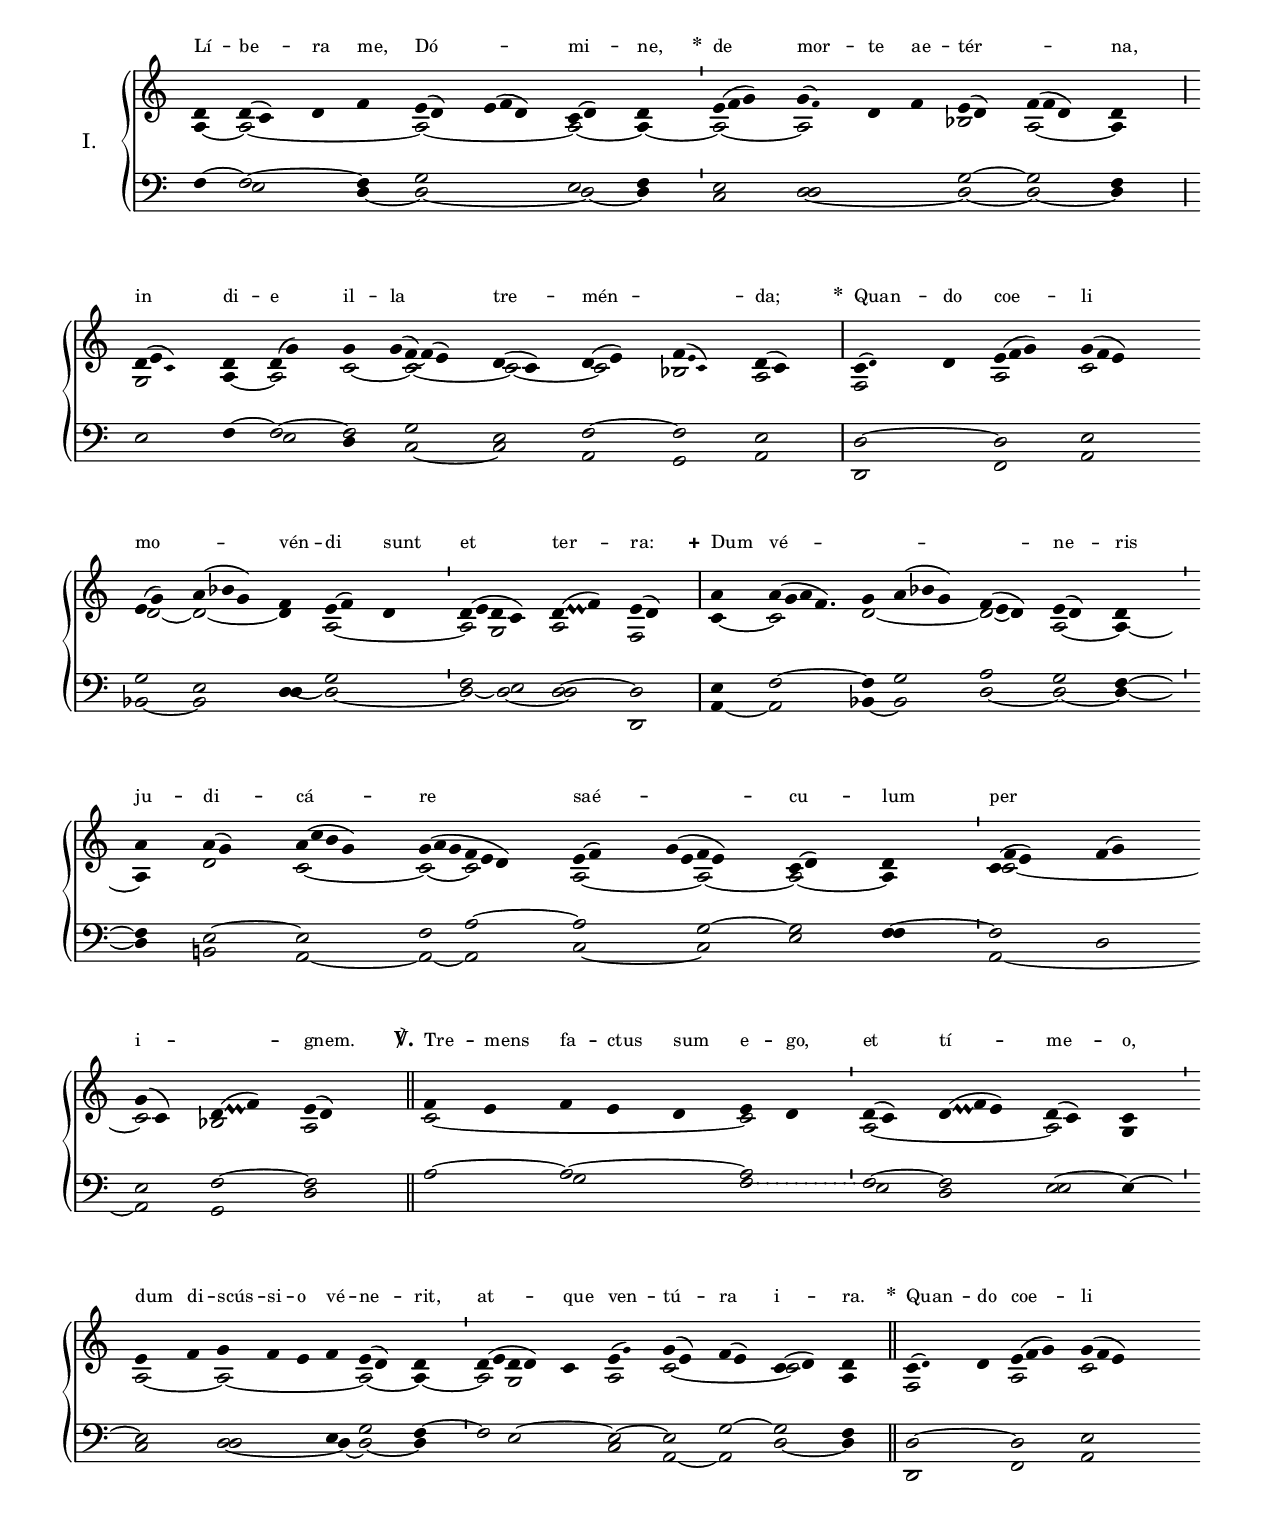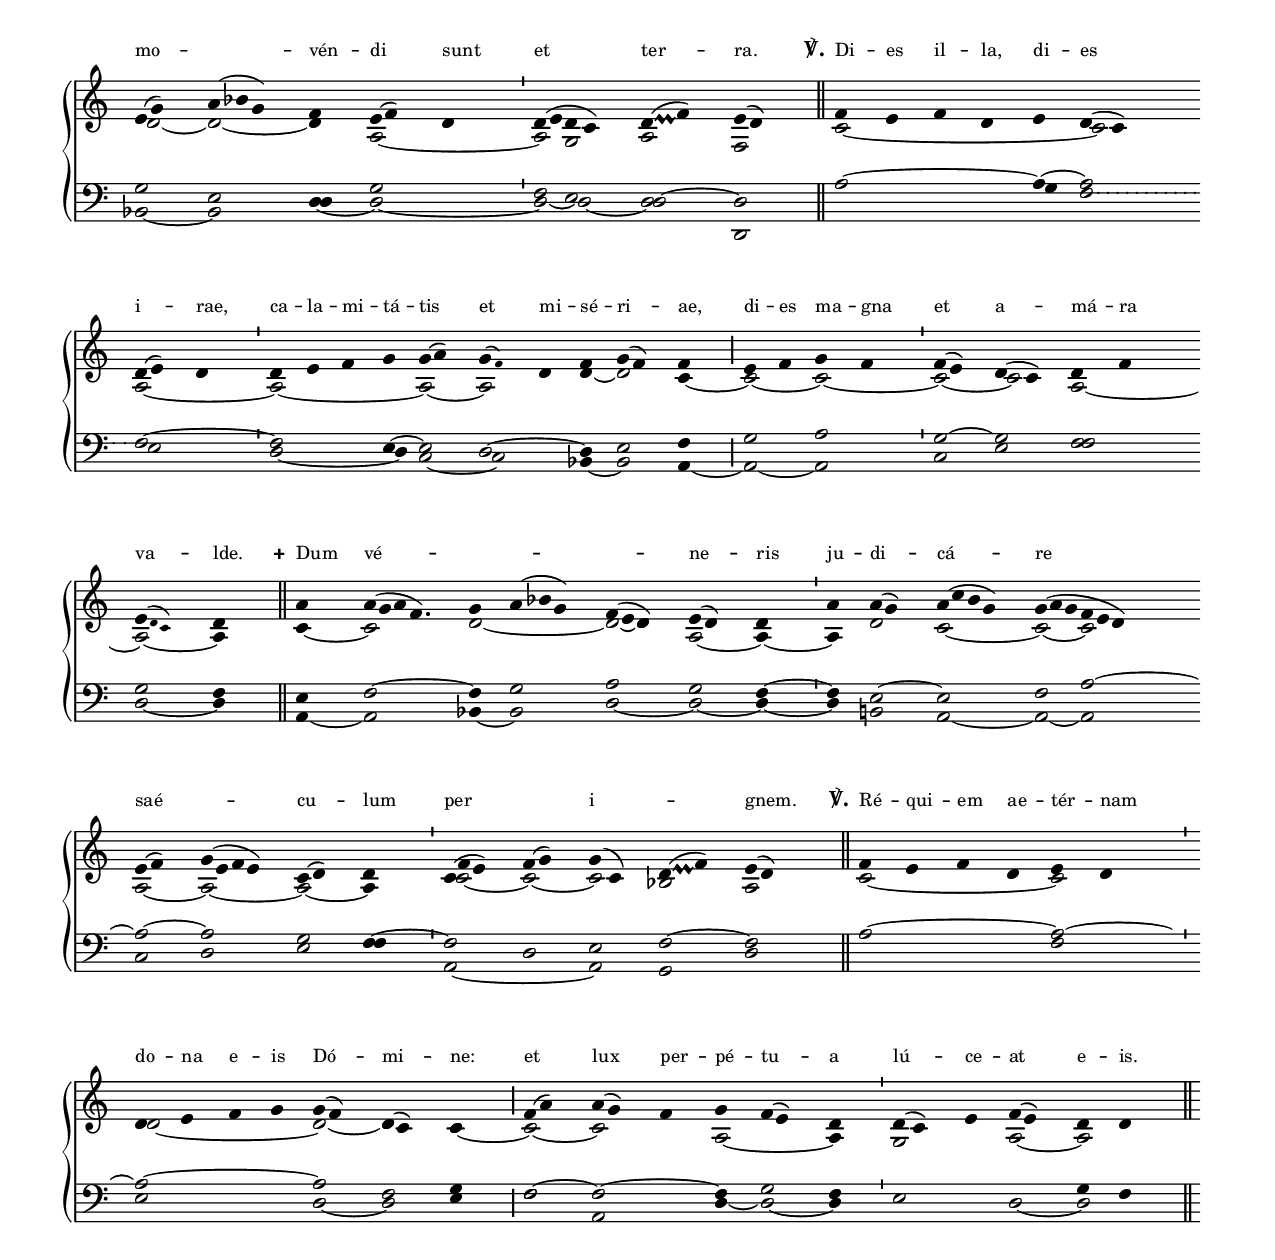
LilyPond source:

\version "2.22.0"
\include "gregorian.ly"
\include "noh2.ily"

%Proofed 3/15

global = {
  \cadenzaOn
  \override Glissando #'thickness = #2.0
  \set tieWaitForNote = ##t
}

chantText = \lyricmode {
	Lí -- be -- ra me, Dó -- _ mi -- ne, \set stanza = "*"
 de mor -- te ae -- tér -- _ na, in di -- e il -- la tre -- mén -- _ da; \set stanza = "*"
 Quan -- do coe -- li mo -- _ vén -- di sunt et ter -- ra: \set stanza = "+"
 Dum vé -- _ _ _ ne -- ris ju -- di -- cá -- re saé -- _ cu -- lum per _ i -- _ gnem. \set stanza = "℣."
 Tre -- mens fa -- ctus sum e -- go, et tí -- me -- o, dum di -- scús -- si -- o vé -- ne -- rit, at -- que ven -- tú -- ra i -- ra. \set stanza = "*"
 Quan -- do coe -- li mo -- _ vén -- di sunt et ter -- ra. \set stanza = "℣."
 Di -- es il -- la, di -- es i -- rae, ca -- la -- mi -- tá -- tis et mi -- sé -- ri -- ae, di -- es ma -- gna et a -- má -- ra va -- lde. \set stanza = "+"
 Dum vé -- _ _ _ ne -- ris ju -- di -- cá -- re saé -- _ cu -- lum per _ i -- _ gnem. \set stanza = "℣."
 Ré -- qui -- em ae -- tér -- nam do -- na e -- is Dó -- mi -- ne: et lux per -- pé -- tu -- a lú -- ce -- at e -- is. 
}

chantMusic = {
  \tieDown
	\key c \major
d'4 d'4( c'4) d'4 
f'4 
e'4( d'4) e'4( f'4 d'4) c'4( d'4) d'4 
\divisioMinima
e'4( f'4 g'4) 
g'4( \once \tweak #'font-size #-4 f'4) d'4 
f'4 e'4( d'4) f'4( f'4 d'4) d'4 
\bar "" \break

\divisioMaior
d'4( e'4 \once \tweak #'font-size #-4 c'4) 
d'4 d'4( g'4) 
g'4 g'4( f'4)~ f'4( e'4) 
d'4( c'4) d'4( e'4) f'4( \once \tweak #'font-size #-4 e'4 \once \tweak #'font-size #-4 c'4) d'4( c'4) 
\divisioMaxima
c'4( \once \tweak #'font-size #-4 d'4) d'4 
e'4( f'4 g'4) g'4( f'4 e'4) 
\bar "" \break

e'4( g'4) a'4( bes'4 g'4) f'4 e'4( f'4) 
d'4 
\divisioMinima
d'4( e'4 d'4 c'4) 
d'4( \quil e'4 f'4) e'4( d'4) 
\divisioMaxima
a'4 
a'4( g'4 a'4 f'4.) g'4 a'4( bes'4 g'4) f'4( e'4 d'4) e'4( d'4) d'4 
\bar "" \break

\divisioMinima
a'4 a'4( g'4) a'4( c''4 b'4 g'4) g'4( a'4 g'4 f'4 e'4 d'4) 
e'4( f'4) g'4( e'4 f'4 e'4) c'4( d'4) d'4 
\divisioMinima
c'4( f'4 e'4) f'4( g'4) 
\bar "" \break

g'4( c'4) d'4( \quil e'4 f'4) e'4( d'4) 
\finalis
f'4 e'4 
f'4 e'4 
d'4 
e'4 d'4 
\divisioMinima
d'4( c'4) 
d'4( \quil e'4 f'4 e'4) d'4( c'4) c'4 
\divisioMinima
\bar "" \break

e'4 
f'4 g'4 f'4 e'4 
f'4 e'4( d'4) d'4 
\divisioMinima
d'4( e'4 d'4 d'4) c'4 
e'4( \once \tweak #'font-size #-4 g'4) g'4( e'4) f'4( e'4) 
c'4( d'4) d'4 
\finalis
c'4( \once \tweak #'font-size #-4 d'4) d'4 
e'4( f'4 g'4) g'4( f'4 e'4) 
\bar "" \break

e'4( g'4) a'4( bes'4 g'4) f'4 e'4( f'4) 
d'4 
\divisioMinima
d'4( e'4 d'4 c'4) 
d'4( \quil e'4 f'4) e'4( d'4) 
\finalis
f'4 e'4 
f'4 d'4 
e'4 d'4( c'4) 
\bar "" \break

d'4( e'4) d'4 
\divisioMinima
d'4 e'4 f'4 g'4 g'4( a'4) 
g'4( \once \tweak #'font-size #-4 f'4) 
d'4 f'4 g'4( f'4) f'4 
\divisioMaior
e'4 f'4 
g'4 f'4 
\divisioMinima
f'4( e'4) 
d'4( c'4) d'4 f'4 
\bar "" \break

e'4( \once \tweak #'font-size #-4 d'4 \once \tweak #'font-size #-4 c'4) d'4 
\finalis
a'4 
a'4( g'4 a'4 f'4.) g'4 a'4( bes'4 g'4) f'4( e'4 d'4) e'4( d'4) d'4 
\divisioMinima
a'4 a'4( g'4) a'4( c''4 b'4 g'4) g'4( a'4 g'4 f'4 e'4 d'4) 
\bar "" \break

e'4( f'4) g'4( e'4 f'4 e'4) c'4( d'4) d'4 
\divisioMinima
c'4( f'4 e'4) f'4( g'4) 
g'4( c'4) d'4( \quil e'4 f'4) e'4( d'4) 
\finalis
f'4 e'4 f'4 
d'4 e'4 d'4 
\bar "" \break

\divisioMinima
d'4 e'4 
f'4 g'4 
g'4( f'4) d'4( c'4) c'4 
\divisioMaior
f'4( a'4) 
a'4( g'4) 
f'4 g'4 f'4( e'4) d'4 
\divisioMinima
d'4( c'4) e'4 f'4( e'4) 
d'4 d'4 
\bar "" \break

\finalis
}

altoMusic = {
	a4~ 
a2*8/4~ 
a2*10/4~ 
a2*4/4~ 
a4~ 
a2*6/4~ 
a2*8/4 
bes2*4/4 
a2*6/4~ 
a4 
g2*6/4 
a4~ 
a2*4/4 
c'2*4/4~ 
c'2*6/4~ 
c'2*4/4~ 
c'2*4/4 
bes2*6/4 
a2*4/4 
f2*6/4 
a2*6/4 
c'2*6/4 
d'2*4/4~ 
d'2*6/4~ 
d'4 
a2*6/4~ 
a2*4/4 
g2*4/4 
a2*6/4 
f2*4/4 
c'4~ 
c'2*9/4 
d'2*8/4~ 
d'2*4/4~ 
d'4 
a2*4/4~ 
a4~ 
a4 
d'2*4/4 
c'2*8/4~ 
c'2*6/4~ 
c'2*6/4 
a2*8/4~ 
a2*4/4~ 
a2*4/4~ 
a4 
c'2*10/4~ 
c'2*4/4 
bes2*6/4 
a2*4/4 
c'2*10/4~ 
c'2*4/4 
a2*12/4~ 
a2*4/4 
g4 
a2*4/4~ 
a2*8/4~ 
a2*4/4~ 
a4~ 
a2*4/4 
g2*6/4 
a2*4/4 
c'2*8/4~ 
c'2*4/4 
a4 
f2*6/4 
a2*6/4 
c'2*6/4 
d'2*4/4~ 
d'2*6/4~ 
d'4 
a2*6/4~ 
a2*4/4 
g2*4/4 
a2*6/4 
f2*4/4 
c'2*10/4~ 
c'2*4/4 
a2*6/4~ 
a2*8/4~ 
a2*4/4~ 
a2*6/4 
d'4~ 
d'2*4/4 
c'4~ 
c'2*4/4~ 
c'2*4/4~ 
c'2*4/4~ 
c'2*4/4 
a2*4/4~ 
a2*6/4~ 
a4 
c'4~ 
c'2*9/4 
d'2*8/4~ 
d'2*4/4~ 
d'4 
a2*4/4~ 
a4~ 
a4 
d'2*4/4 
c'2*8/4~ 
c'2*6/4~ 
c'2*6/4 
a2*4/4~ 
a2*8/4~ 
a2*4/4~ 
a4 
c'2*6/4~ 
c'2*4/4~ 
c'2*4/4 
bes2*6/4 
a2*4/4 
c'2*8/4~ 
c'2*4/4 
d'2*8/4~
d'2*4/4~ 
d'4 
s4 
c'4~ 
c'2*4/4~ 
c'2*6/4 
a2*6/4~ 
a4 
g2*6/4 
a2*4/4~ 
a2
}

tenorMusic = {
	\key c \major
f4~ 
f2*6/4~ 
f4 
g2*10/4 
e2*4/4 
f4 
\divisioMinima
e2*6/4 
\shiftRight d2*8/4 
g2*4/4~ 
g2*6/4 
f4 
\divisioMaior
e2*6/4 
f4~ 
f2*4/4~ 
f2*4/4 
g2*6/4 
e2*4/4 
f2*4/4~ 
f2*6/4 
e2*4/4 
\divisioMaxima
d2*6/4~ 
d2*6/4 
e2*6/4 
g2*4/4 
e2*6/4 
\shiftRight d4 
g2*6/4 
\divisioMinima
f2*4/4 
\shiftRightB e2*4/4 
d2*6/4~ 
d2*4/4 
\divisioMaxima
e4 
f2*9/4~ 
f4 
g2*6/4 
a2*6/4 
g2*4/4 
f4~ 
\divisioMinima
f4 
e2*4/4~ 
e2*8/4 
f2*6/4 
a2*6/4~ 
a2*8/4 
g2*4/4~ 
g2*4/4 
f4~ 
\divisioMinima
f2*6/4 
d2*4/4 
e2*4/4 
f2*6/4~ 
f2*4/4 
\finalis
a2*4/4~ 
a2*6/4~ 
a2*4/4 
\divisioMinima
f2*4/4~ 
f2*8/4 
e2*4/4~ 
e4~ 
\divisioMinima
e2*4/4 
\shiftRight d2*6/4 
e4 
g2*4/4 
f4~ 
\divisioMinima
f2*4/4 
e2*6/4~ 
e2*4/4~ 
e2*4/4 
g2*4/4~ 
g2*4/4 
f4 
\finalis
d2*6/4~ 
d2*6/4 
e2*6/4 
g2*4/4 
e2*6/4 
\shiftRight d4 
g2*4/4 
s4 
\divisioMinima
f2*4/4 
e2*4/4 
\shiftRight d2*6/4~ 
d2*4/4 
\finalis
a2*8/4~ 
a4~ 
a2*4/4 
f2*6/4~ 
\divisioMinima
f2*6/4 
e4~ 
e2*4/4 
d2*6/4~ 
d4 
e2*4/4 
f4 
\divisioMaior
g2*4/4 
a2*4/4 
\divisioMinima
g2*4/4~ 
g2*4/4 
\shiftRight f2*4/4 
g2*6/4 
f4 
\finalis
e4 
f2*9/4~ 
f4 
g2*6/4 
a2*6/4 
g2*4/4 
f4~ 
\divisioMinima
f4 
e2*4/4~ 
e2*8/4 
f2*6/4 
a2*6/4~ 
a2*4/4~ 
a2*8/4 
g2*4/4 
f4~ 
\divisioMinima
f2*6/4 
d2*4/4 
e2*4/4 
f2*6/4~ 
f2*4/4 
\finalis
a2*8/4~ 
a2*4/4~ 
\divisioMinima
a2*8/4~ 
a2*4/4 
f2*4/4 
g4 
\divisioMaior
f2*4/4~ 
f2*6/4~ 
f4 
g2*4/4 
f4 
\divisioMinima
s2*10/4 
g4 
f4 
\finalis
}

bassMusic = {
	s4 
e2*6/4 
d4~ 
d2*10/4~ 
d2*4/4~ 
d4 
c2*6/4 
d2*8/4~ 
d2*4/4~ 
d2*6/4~ 
d4 
s2*8/4 
e2*4/4 
d4 
s4 
c2*6/4~ 
c2*4/4 
a,2*4/4 
g,2*6/4 
a,2*4/4 
d,2*6/4 
f,2*6/4 
a,2*6/4 
bes,2*4/4~ 
bes,2*6/4 
d4~ 
d2*6/4~ 
d2*4/4~ 
d2*4/4~ 
\shiftRight d2*6/4 
d,2*4/4 
a,4~ 
a,2*9/4 
bes,4~ 
bes,2*6/4 
d2*6/4~ 
d2*4/4~ 
d4~ 
d4 
b,!2*4/4 
a,2*8/4~ 
a,2*6/4~ 
a,2*6/4 
c2*8/4~ 
c2*4/4 
e2*4/4 
\shiftRight f4 
a,2*10/4~ 
a,2*4/4 
g,2*6/4 
d2*4/4 
s2*4/4 
g2*6/4 
f2*4/4 
e2*4/4 
d2*8/4 
\shiftRight e2*4/4 
s4 
c2*4/4 
d2*6/4~ 
d4~ 
d2*4/4~ 
d4 
s2*10/4 
c2*4/4 
a,2*4/4~ 
a,2*4/4 
d2*4/4~ 
d4 
d,2*6/4 
f,2*6/4 
a,2*6/4 
bes,2*4/4~ 
bes,2*6/4 
d4~ 
d2*6/4~ 
d2*4/4~ 
d2*4/4~ 
d2*6/4 
d,2*4/4 
s2*8/4 
g4 
f2*4/4 
e2*6/4 
d2*6/4~ 
d4 
c2*4/4~ 
c2*6/4 
bes,4~ 
bes,2*4/4 
a,4~ 
a,2*4/4~ 
a,2*4/4 
c2*4/4 
e2*4/4 
f2*4/4 
d2*6/4~ 
d4 
a,4~ 
a,2*9/4 
bes,4~ 
bes,2*6/4 
d2*6/4~ 
d2*4/4~ 
d4~ 
d4 
b,!2*4/4 
a,2*8/4~ 
a,2*6/4~ 
a,2*6/4 
c2*4/4 
d2*8/4 
e2*4/4 
\shiftRight f4 
a,2*10/4~ 
a,2*4/4 
g,2*6/4 
d2*4/4 
s2*8/4 
f2*4/4 
e2*8/4 
d2*4/4~ 
d2*4/4 
e4 
f2*4/4 
a,2*6/4 
d4~ 
d2*4/4~ 
d4 
e2*6/4 
d2*4/4~ 
d2*4/4 
}

voiceLines = {
  \voiceLineStyle

  s2*63 s4 s8
  \allowVoiceLineBreak
  \offsetVoiceLineY
  \voiceLine "down" "down" f2 f2*1/2

  s2*31
  s4
  \allowVoiceLineBreak
  \offsetVoiceLineY
  \voiceLine "down" "down" f2 f2*1/2
}

\score{
  <<
    \new Lyrics
    \new GrandStaff <<
      \set GrandStaff.autoBeaming = ##f
      \set GrandStaff.instrumentName = \markup \center-column {
        "I."
      }
      \new Staff = up <<
        \new Voice = "chant" {
          \voiceOne \global \chantMusic
        }
        \new Voice {
          \voiceTwo \global \altoMusic
        }
      >>

      \new Staff = down <<
        \clef bass
        \new Voice {
          \voiceOne \global \tenorMusic
        }
        \new Voice {
          \voiceTwo \global \bassMusic
        }
        \new Voice {
          \voiceThree \global \voiceLines
        }
      >>
    >>
    \context Lyrics {
      \lyricsto chant {
        \chantText
      }
    }
  >>
}
